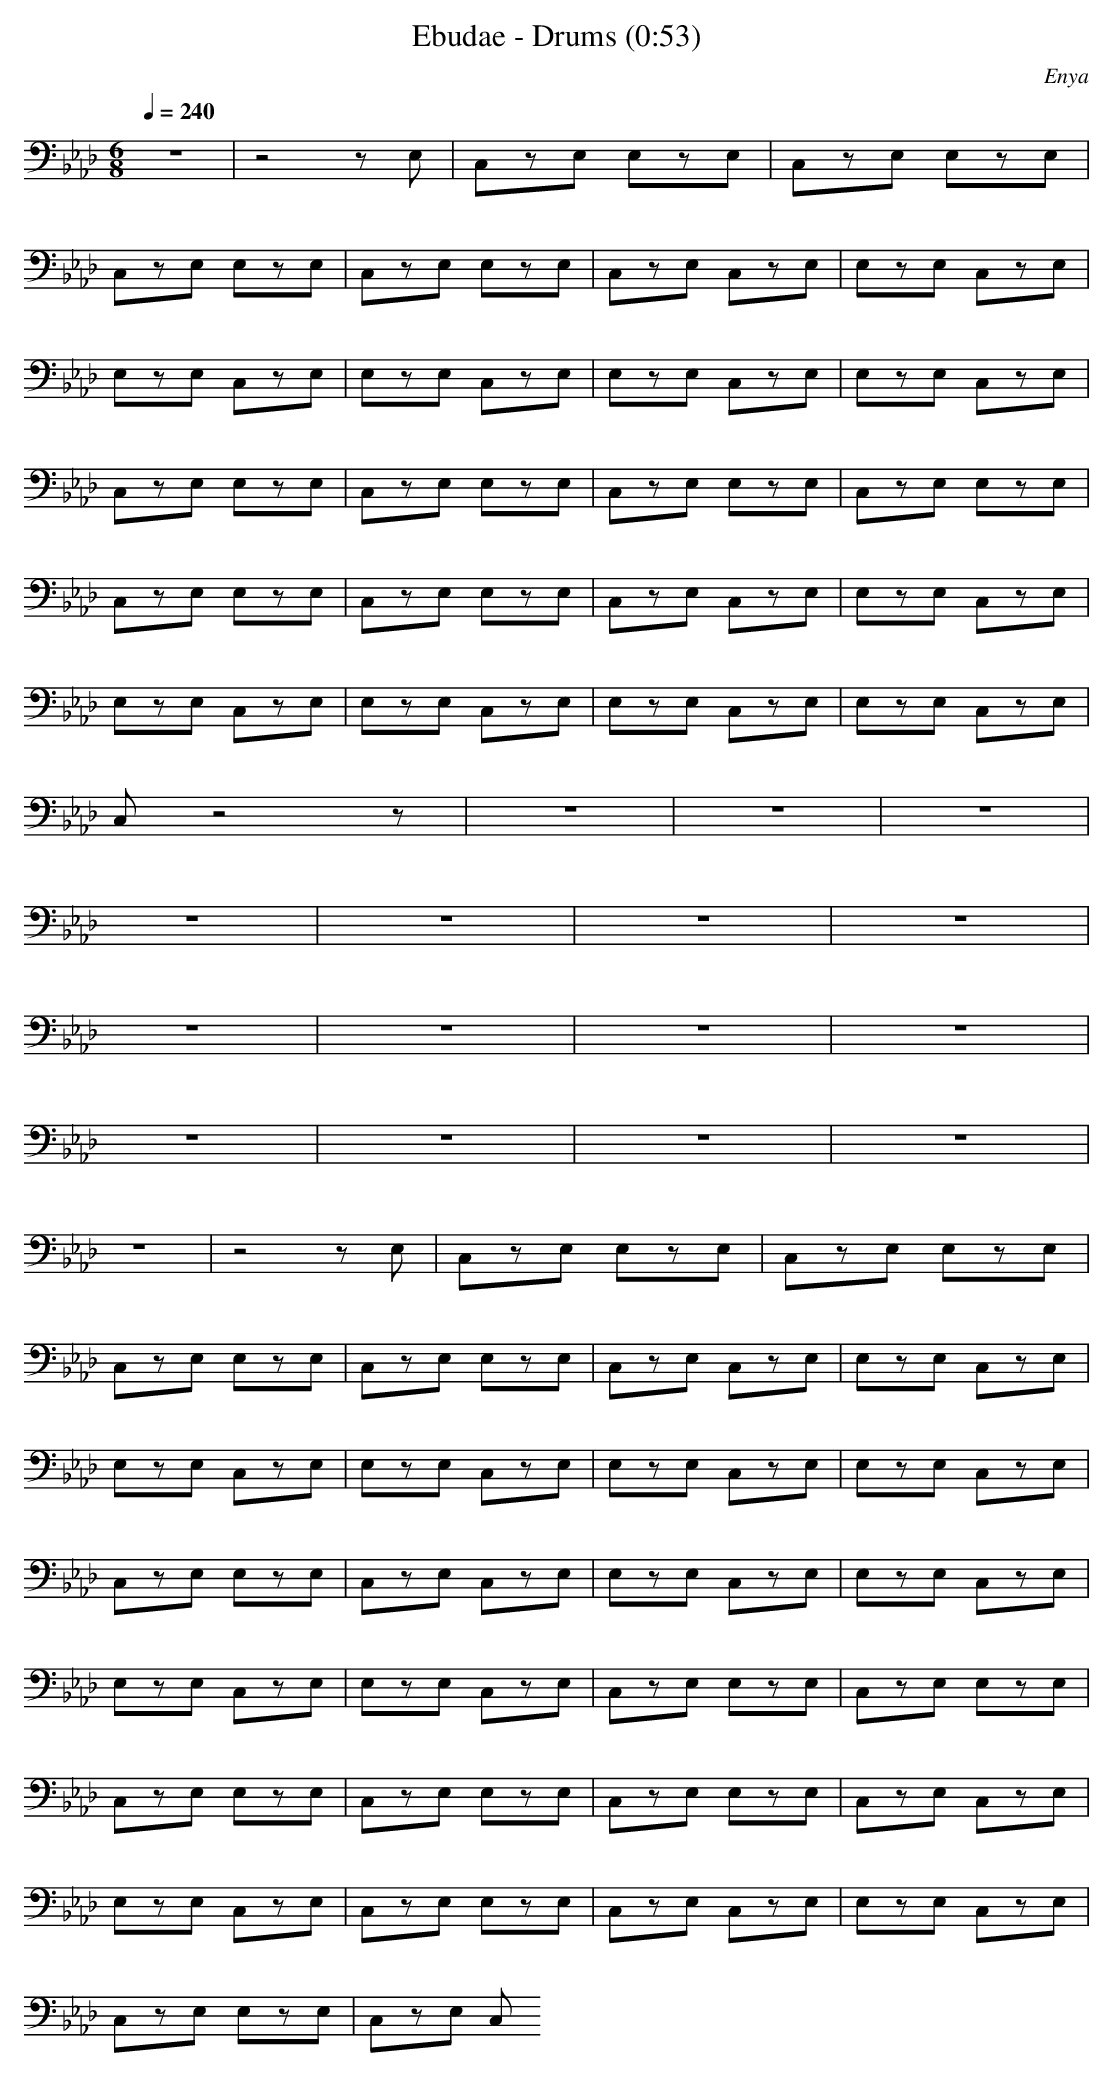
X:1
T:Ebudae - Drums (0:53)
C:Enya
M:6/8
L:1/8
Q:1/4=240
K:Ab
z6|z4zE,|C,zE, E,zE,|C,zE, E,zE,|
C,zE, E,zE,|C,zE, E,zE,|C,zE, C,zE,|E,zE, C,zE,|
E,zE, C,zE,|E,zE, C,zE,|E,zE, C,zE,|E,zE, C,zE,|
C,zE, E,zE,|C,zE, E,zE,|C,zE, E,zE,|C,zE, E,zE,|
C,zE, E,zE,|C,zE, E,zE,|C,zE, C,zE,|E,zE, C,zE,|
E,zE, C,zE,|E,zE, C,zE,|E,zE, C,zE,|E,zE, C,zE,|
C,z4z|z6|z6|z6|
z6|z6|z6|z6|
z6|z6|z6|z6|
z6|z6|z6|z6|
z6|z4zE,|C,zE, E,zE,|C,zE, E,zE,|
C,zE, E,zE,|C,zE, E,zE,|C,zE, C,zE,|E,zE, C,zE,|
E,zE, C,zE,|E,zE, C,zE,|E,zE, C,zE,|E,zE, C,zE,|
C,zE, E,zE,|C,zE, C,zE,|E,zE, C,zE,|E,zE, C,zE,|
E,zE, C,zE,|E,zE, C,zE,|C,zE, E,zE,|C,zE, E,zE,|
C,zE, E,zE,|C,zE, E,zE,|C,zE, E,zE,|C,zE, C,zE,|
E,zE, C,zE,|C,zE, E,zE,|C,zE, C,zE,|E,zE, C,zE,|
C,zE, E,zE,|C,zE, C,
